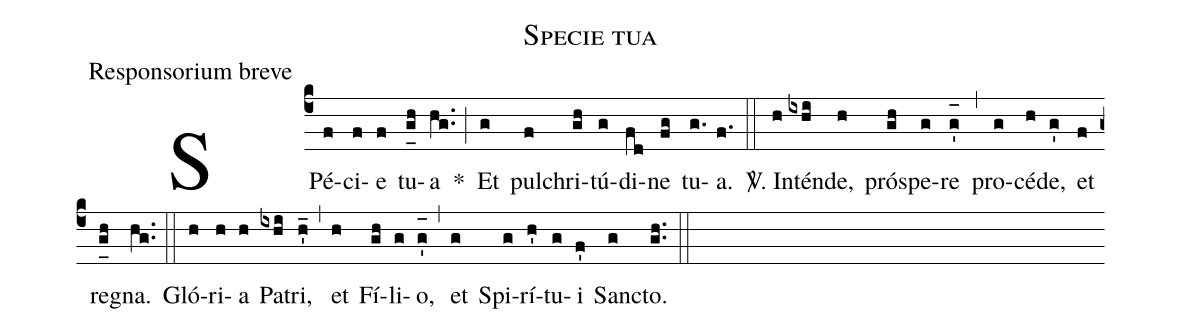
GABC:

name:Specie tua;
office-part:Responsorium breve;
%%
(c4) SPé(f)ci(f)e(f) tu(g_[uh:l]h)a(hg..) *(;) Et(g) pul(f)chri(gh)tú(g)di(fd)ne(fg) tu(g.)a.(f.) (::)
<sp>V/</sp>. In(h)tén(ixhi)de,(h) pró(gh)spe(g)re(g'_[oh:h]) (,) pro(g)cé(h)de,(g') et(f) re(g_[uh:l]h)gna.(hg..) (::) Gló(h)ri(h)a(h) Pa(ixhi)tri,(h'_) (,) et(h) Fí(gh)li(g)o,(g'_[oh:h]) (,) et(g) Spi(g)rí(h')tu(g)i(f') San(g)cto.(gh..) (::)
